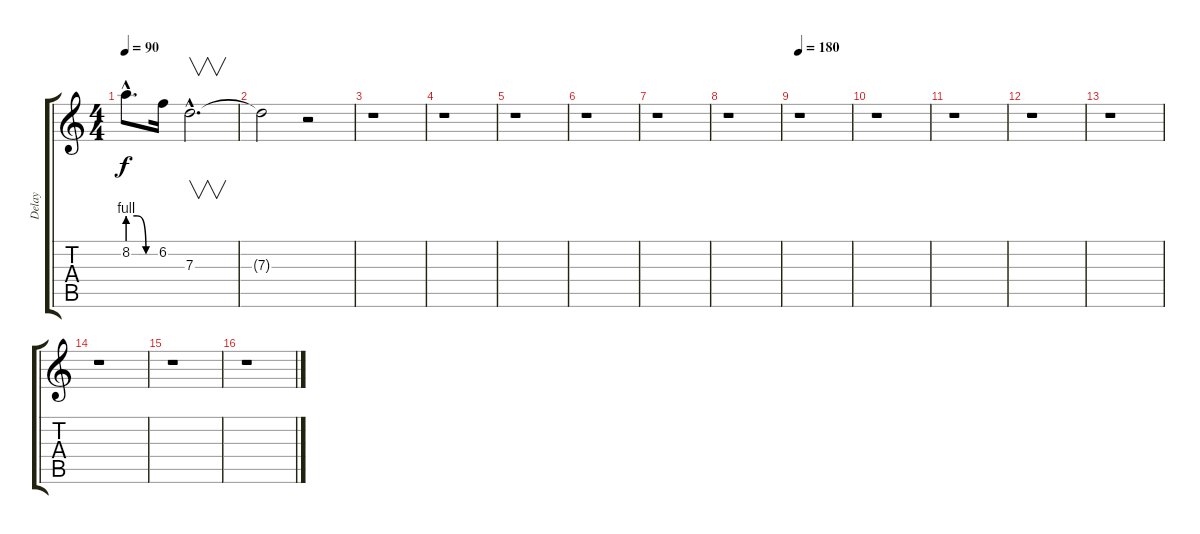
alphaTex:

\track ("Delay" "Delay") {instrument overdrivenguitar}
\staff {score tabs}
\tuning (E4 B3 G3 D3 A2 D2) {hide}
\ts (4 4)
\tempo 90
\clef g2
\ks c
8.2{be (custom 0 4 20 4 40 0 60 0) hac}.8{d dy f} 6.2.16 7.3{hac}.2{v d} |
7.3{t}.2 r.2 |
r.1 |
r.1 |
r.1 |
r.1 |
r.1 |
r.1 |
\tempo 180
r.1 |
r.1 |
r.1 |
r.1 |
r.1 |
r.1 |
r.1 |
r.1
